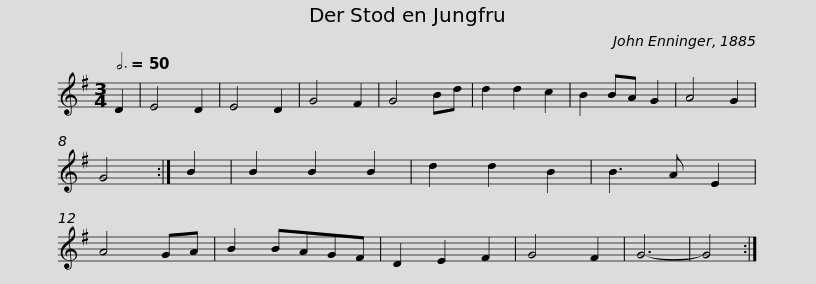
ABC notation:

X:1
L:1/8
Q:3/4=50
M:3/4
I:linebreak $
K:Emin
V:1 treble
V:1
 D2 | E4 D2 | E4 D2 | G4 F2 | G4 Bd | %5
 d2 d2 c2 | B2 BA G2 | A4 G2 | G4 :| B2 | %10
 B2 B2 B2 | d2 d2 B2 | B3 A E2 | A4 GA |$ B2 BAGF | %15
 D2 E2 F2 | G4 F2 | G6- | G4 :| %19
